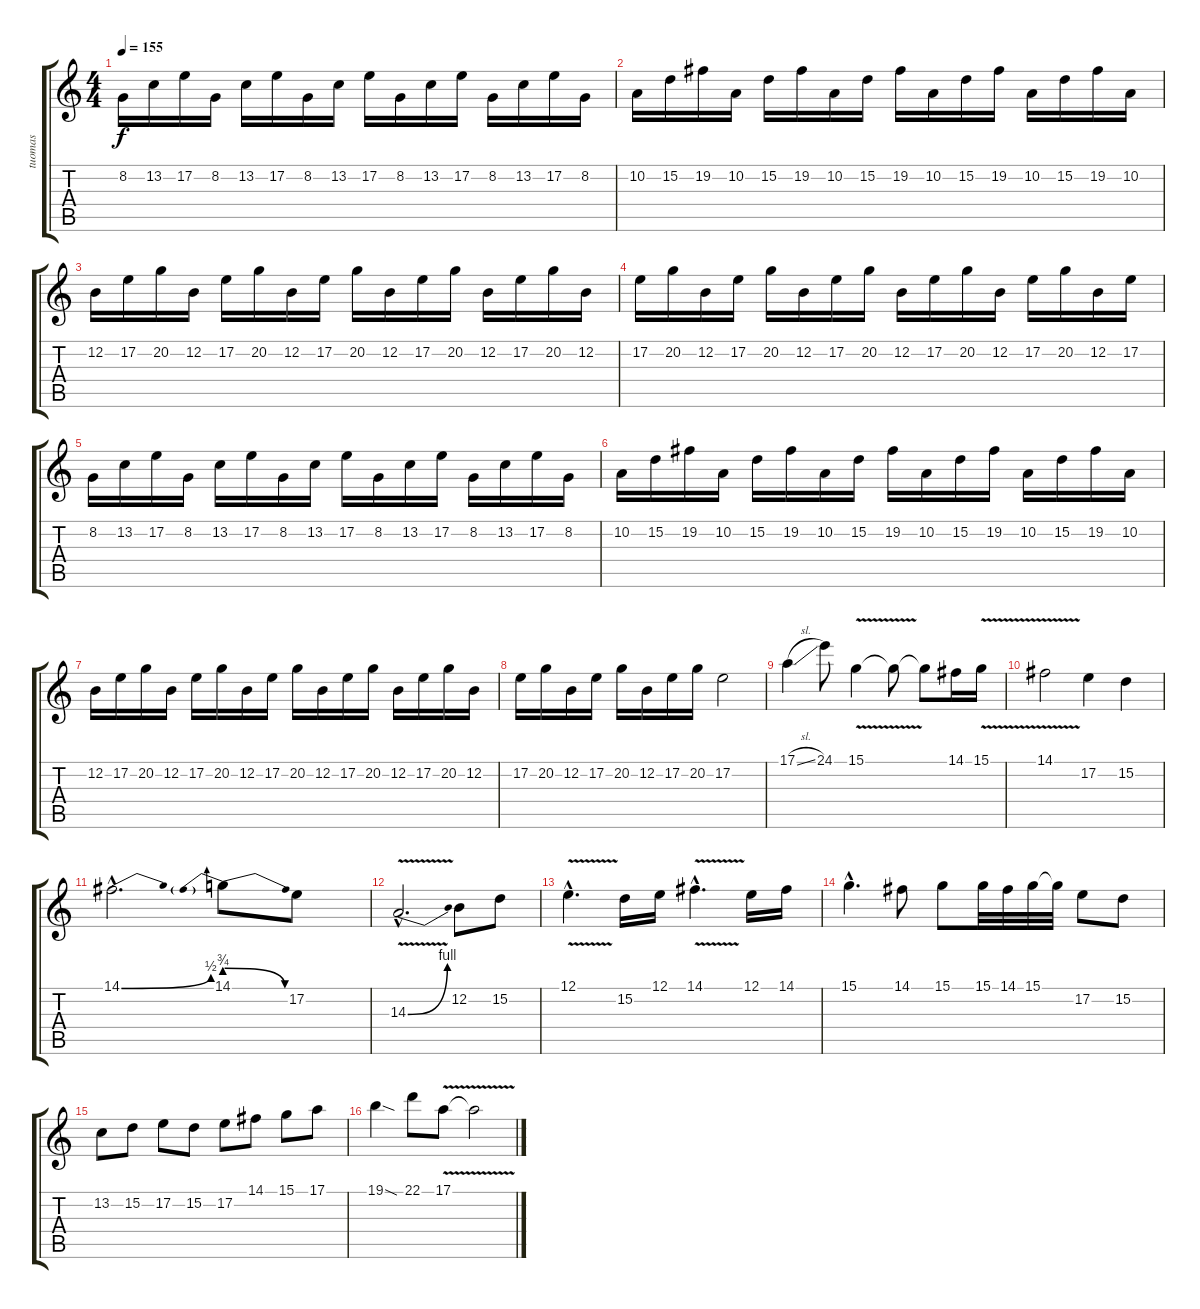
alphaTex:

\track ("tuomas" "tuomas") {instrument lead4chiff}
\staff {score tabs}
\tuning (E4 B3 G3 D3 A2 E2) {hide}
\ts (4 4)
\tempo 155
\clef g2
\ks c
8.2.16{dy f} 13.2.16 17.2.16 8.2.16 13.2.16 17.2.16 8.2.16 13.2.16 17.2.16 8.2.16 13.2.16 17.2.16 8.2.16 13.2.16 17.2.16 8.2.16 |
10.2.16 15.2.16 19.2.16 10.2.16 15.2.16 19.2.16 10.2.16 15.2.16 19.2.16 10.2.16 15.2.16 19.2.16 10.2.16 15.2.16 19.2.16 10.2.16 |
12.2.16 17.2.16 20.2.16 12.2.16 17.2.16 20.2.16 12.2.16 17.2.16 20.2.16 12.2.16 17.2.16 20.2.16 12.2.16 17.2.16 20.2.16 12.2.16 |
17.2.16 20.2.16 12.2.16 17.2.16 20.2.16 12.2.16 17.2.16 20.2.16 12.2.16 17.2.16 20.2.16 12.2.16 17.2.16 20.2.16 12.2.16 17.2.16 |
8.2.16 13.2.16 17.2.16 8.2.16 13.2.16 17.2.16 8.2.16 13.2.16 17.2.16 8.2.16 13.2.16 17.2.16 8.2.16 13.2.16 17.2.16 8.2.16 |
10.2.16 15.2.16 19.2.16 10.2.16 15.2.16 19.2.16 10.2.16 15.2.16 19.2.16 10.2.16 15.2.16 19.2.16 10.2.16 15.2.16 19.2.16 10.2.16 |
12.2.16 17.2.16 20.2.16 12.2.16 17.2.16 20.2.16 12.2.16 17.2.16 20.2.16 12.2.16 17.2.16 20.2.16 12.2.16 17.2.16 20.2.16 12.2.16 |
17.2.16 20.2.16 12.2.16 17.2.16 20.2.16 12.2.16 17.2.16 20.2.16 17.2.2 |
17.1{sl}.4{volume 11} 24.1.8 15.1{v}.4 15.1{t}.8 15.1{t}.8 14.1.16 15.1{v}.16 |
14.1{v}.2{volume 11} 17.2.4 15.2.4 |
14.1{be (bend 0 0 60 2) hac}.2{d} 14.1{be (prebendrelease 0 3 60 0)}.8 17.2.8 |
14.3{be (bend 0 0 60 4) v hac}.2{d volume 11} 12.2.8 15.2.8 |
12.1{v hac}.4{d} 15.2.16 12.1.16 14.1{v hac}.4{d} 12.1.16 14.1.16 |
15.1{hac}.4{d} 14.1.8 15.1.8 15.1.32 14.1.32 15.1.32 15.1{t}.32 17.2.8 15.2.8 |
13.2.8 15.2.8 17.2.8 15.2.8 17.2.8 14.1.8 15.1.8 17.1.8 |
19.1{sod}.4{volume 11} 22.1.8 17.1{v}.8 17.1{t}.2
